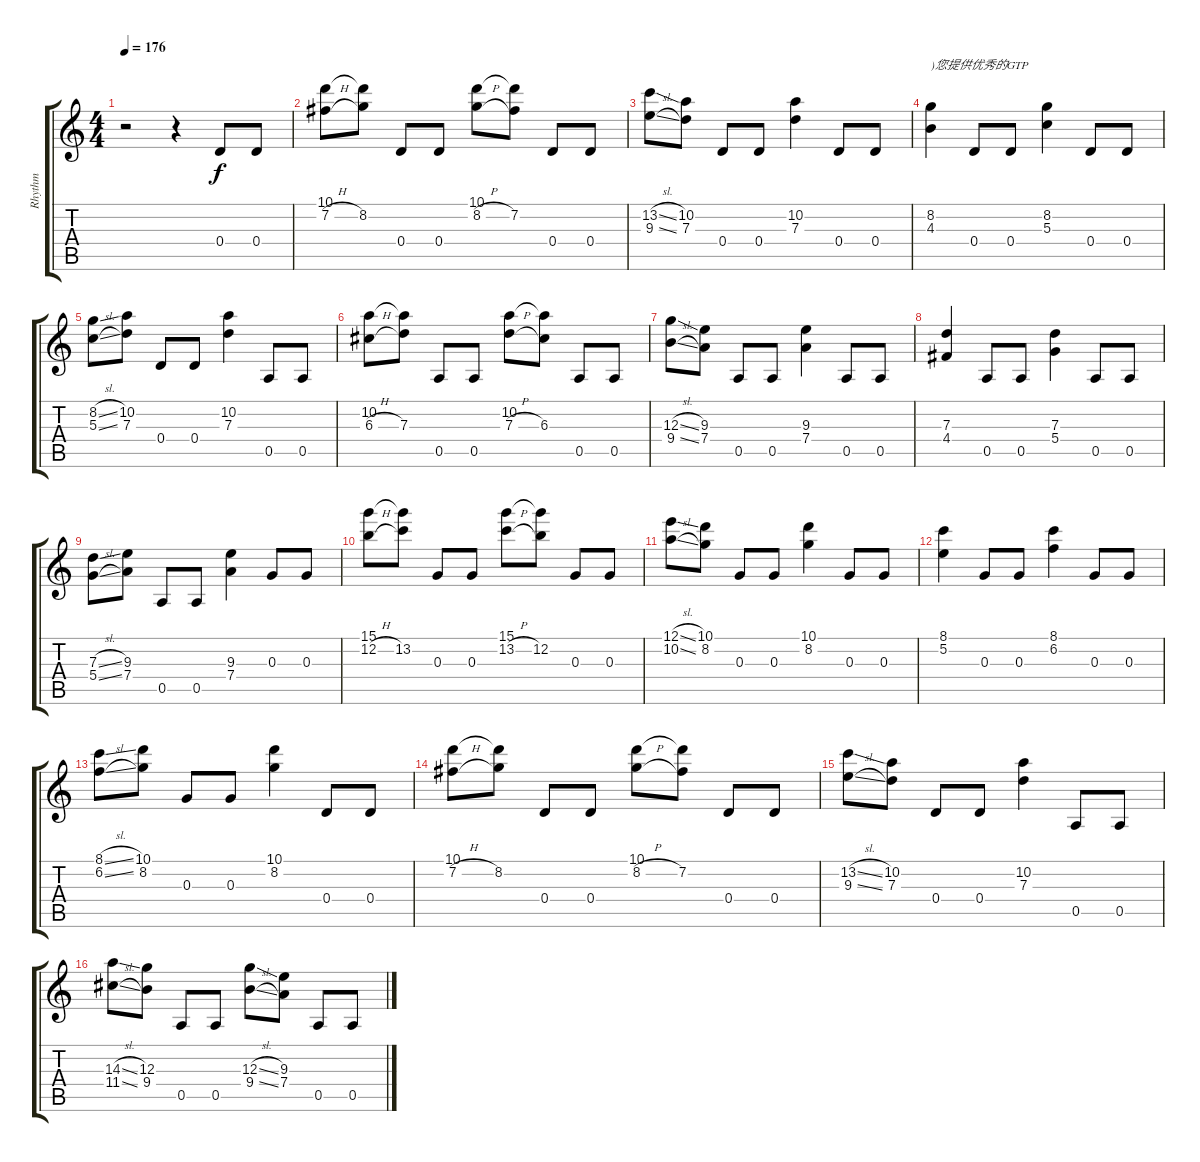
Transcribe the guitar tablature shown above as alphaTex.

\track ("Rhythm" "Rhythm") {instrument overdrivenguitar}
\staff {score tabs}
\tuning (E4 B3 G3 D3 A2 D2) {hide}
\ts (4 4)
\tempo 176
\clef g2
\ks c
r.2{dy f instrument overdrivenguitar} r.4 0.4.8 0.4.8 |
(10.1 7.2{h}).8 (10.1{t} 8.2).8 0.4.8 0.4.8 (10.1 8.2{h}).8 (10.1{t} 7.2).8 0.4.8 0.4.8 |
(13.2{sl} 9.3{sl}).8 (10.2 7.3).8 0.4.8 0.4.8 (10.2 7.3).4 0.4.8 0.4.8 |
(8.2 4.3).4{txt ")您提供优秀的GTP"} 0.4.8 0.4.8 (8.2 5.3).4 0.4.8 0.4.8 |
(8.2{sl} 5.3{sl}).8 (10.2 7.3).8 0.4.8 0.4.8 (10.2 7.3).4 0.5.8 0.5.8 |
(10.2 6.3{h}).8 (10.2{t} 7.3).8 0.5.8 0.5.8 (10.2 7.3{h}).8 (10.2{t} 6.3).8 0.5.8 0.5.8 |
(12.3{sl} 9.4{sl}).8 (9.3 7.4).8 0.5.8 0.5.8 (9.3 7.4).4 0.5.8 0.5.8 |
(7.3 4.4).4 0.5.8 0.5.8 (7.3 5.4).4 0.5.8 0.5.8 |
(7.3{sl} 5.4{sl}).8 (9.3 7.4).8 0.5.8 0.5.8 (9.3 7.4).4 0.3.8 0.3.8 |
(15.1 12.2{h}).8 (15.1{t} 13.2).8 0.3.8 0.3.8 (15.1 13.2{h}).8 (15.1{t} 12.2).8 0.3.8 0.3.8 |
(12.1{sl} 10.2{sl}).8 (10.1 8.2).8 0.3.8 0.3.8 (10.1 8.2).4 0.3.8 0.3.8 |
(8.1 5.2).4 0.3.8 0.3.8 (8.1 6.2).4 0.3.8 0.3.8 |
(8.1{sl} 6.2{sl}).8 (10.1 8.2).8 0.3.8 0.3.8 (10.1 8.2).4 0.4.8 0.4.8 |
(10.1 7.2{h}).8 (10.1{t} 8.2).8 0.4.8 0.4.8 (10.1 8.2{h}).8 (10.1{t} 7.2).8 0.4.8 0.4.8 |
(13.2{sl} 9.3{sl}).8 (10.2 7.3).8 0.4.8 0.4.8 (10.2 7.3).4 0.5.8 0.5.8 |
(14.3{sl} 11.4{sl}).8 (12.3 9.4).8 0.5.8 0.5.8 (12.3{sl} 9.4{sl}).8 (9.3 7.4).8 0.5.8 0.5.8
